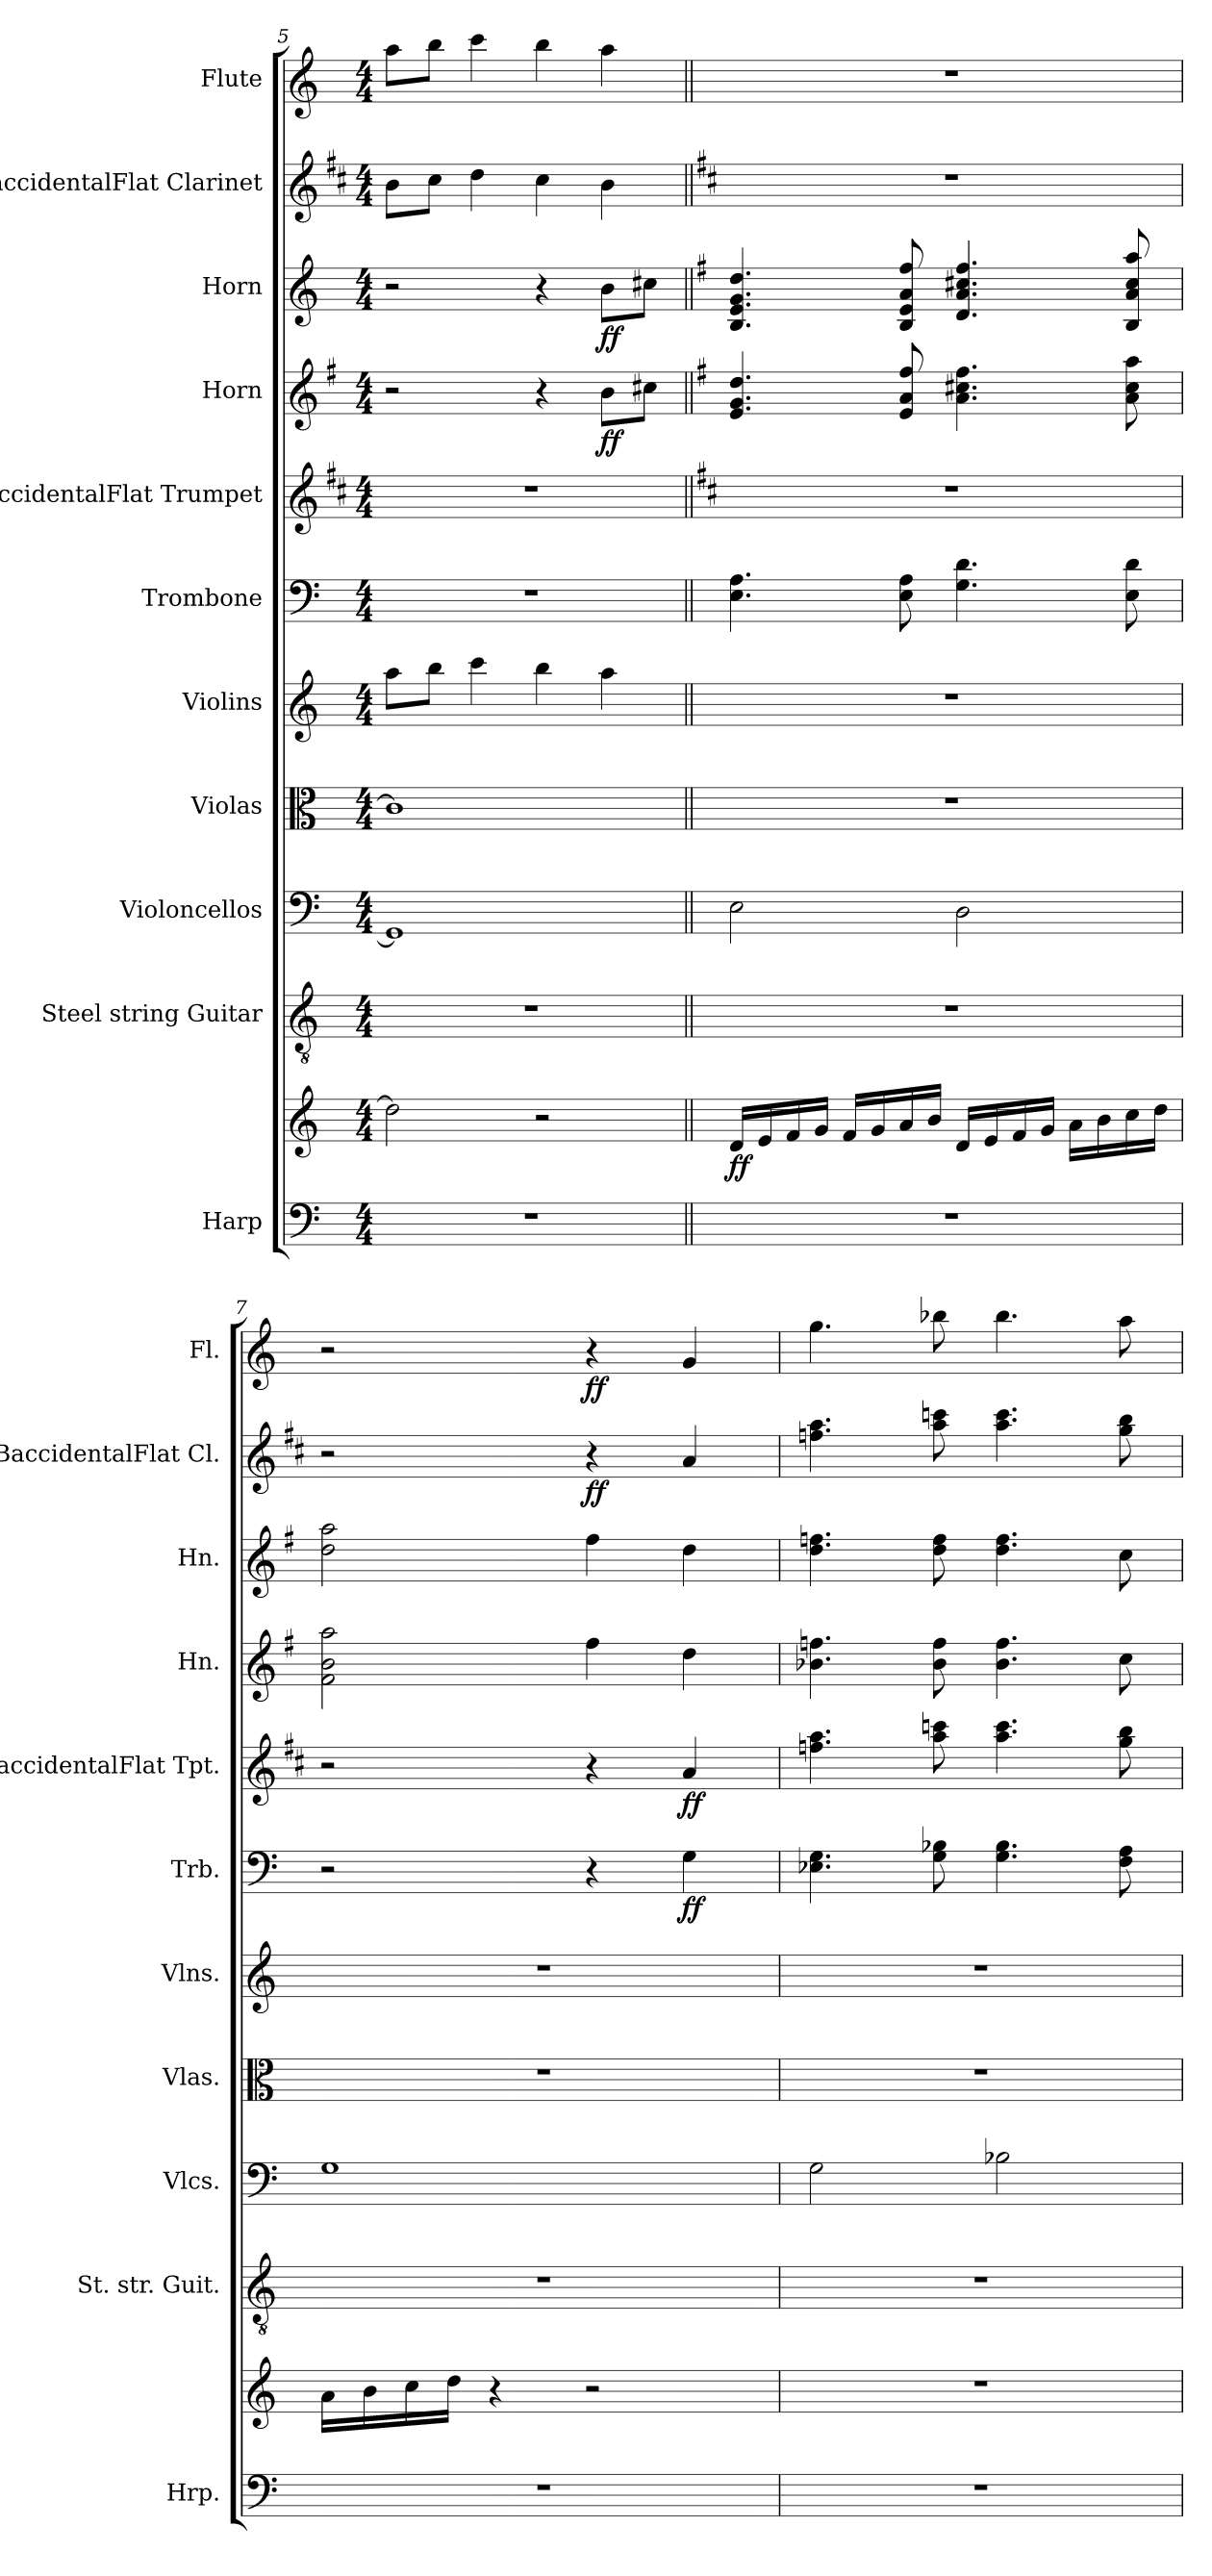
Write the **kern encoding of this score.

**kern	**kern	**dynam	**kern	**kern	**kern	**kern	**kern	**dynam	**kern	**dynam	**kern	**dynam	**kern	**dynam	**kern	**dynam	**kern	**dynam
*part11	*part11	*part11	*part10	*part9	*part8	*part7	*part6	*part6	*part5	*part5	*part4	*part4	*part3	*part3	*part2	*part2	*part1	*part1
*staff12	*staff11	*staff11/12	*staff10	*staff9	*staff8	*staff7	*staff6	*staff6	*staff5	*staff5	*staff4	*staff4	*staff3	*staff3	*staff2	*staff2	*staff1	*staff1
*I"Harp	*	*	*I"Steel string Guitar	*I"Violoncellos	*I"Violas	*I"Violins	*I"Trombone	*	*I"BaccidentalFlat Trumpet	*	*I"Horn	*	*I"Horn	*	*I"BaccidentalFlat Clarinet	*	*I"Flute	*
*I'Hrp.	*	*	*I'St. str. Guit.	*I'Vlcs.	*I'Vlas.	*I'Vlns.	*I'Trb.	*	*I'BaccidentalFlat Tpt.	*	*I'Hn.	*	*I'Hn.	*	*I'BaccidentalFlat Cl.	*	*I'Fl.	*
*clefF4	*clefG2	*	*clefGv2	*clefF4	*clefC3	*clefG2	*clefF4	*	*clefG2	*	*clefG2	*	*clefG2	*	*clefG2	*	*clefG2	*
*	*	*	*	*	*	*	*	*	*ITrd1c2	*	*ITrd4c7	*	*ITrd4c7	*	*ITrd1c2	*	*	*
*k[]	*k[]	*	*k[]	*k[]	*k[]	*k[]	*k[]	*	*k[]	*	*k[]	*	*k[b-]	*	*k[]	*	*k[]	*
*M4/4	*M4/4	*	*M4/4	*M4/4	*M4/4	*M4/4	*M4/4	*	*M4/4	*	*M4/4	*	*M4/4	*	*M4/4	*	*M4/4	*
=5	=5	=5	=5	=5	=5	=5	=5	=5	=5	=5	=5	=5	=5	=5	=5	=5	=5	=5
1r	2dd\]	.	1r	1GG]	1c]	8aa\L	1r	.	1r	.	2r	.	2r	.	8a\L	.	8aa\L	.
.	.	.	.	.	.	8bb\J	.	.	.	.	.	.	.	.	8b\J	.	8bb\J	.
.	.	.	.	.	.	4ccc\	.	.	.	.	.	.	.	.	4cc\	.	4ccc\	.
.	2r	.	.	.	.	4bb\	.	.	.	.	4r	.	4r	.	4b\	.	4bb\	.
!	!	!	!	!	!	!	!	!	!	!	!	!LO:DY:b	!	!LO:DY:b	!	!	!	!
.	.	.	.	.	.	4aa\	.	.	.	.	8e\L	ff	8e\L	ff	4a\	.	4aa\	.
.	.	.	.	.	.	.	.	.	.	.	8f#X\J	.	8f#X\J	.	.	.	.	.
!!LO:PB:g=z
=6||	=6||	=6||	=6||	=6||	=6||	=6||	=6||	=6||	=6||	=6||	=6||	=6||	=6||	=6||	=6||	=6||	=6||	=6||
*	*	*	*	*	*	*	*	*	*	*	*	*	*k[]	*	*	*	*	*
!	!	!LO:DY:b	!	!	!	!	!	!	!	!	!	!	!	!	!	!	!	!
1r	16d/LL	ff	1r	2E\	1r	1r	4.E\ 4.A\	.	1r	.	4.A/ 4.c/ 4.g/	.	4.E/ 4.A/ 4.c/ 4.g/	.	1r	.	1r	.
.	16e/	.	.	.	.	.	.	.	.	.	.	.	.	.	.	.	.	.
.	16f/	.	.	.	.	.	.	.	.	.	.	.	.	.	.	.	.	.
.	16g/JJ	.	.	.	.	.	.	.	.	.	.	.	.	.	.	.	.	.
.	16f/LL	.	.	.	.	.	.	.	.	.	.	.	.	.	.	.	.	.
.	16g/	.	.	.	.	.	.	.	.	.	.	.	.	.	.	.	.	.
.	16a/	.	.	.	.	.	8E\ 8A\	.	.	.	8A/ 8d/ 8b/	.	8E/ 8A/ 8d/ 8b/	.	.	.	.	.
.	16b/JJ	.	.	.	.	.	.	.	.	.	.	.	.	.	.	.	.	.
.	16d/LL	.	.	2D\	.	.	4.G\ 4.d\	.	.	.	4.d\ 4.f#X\ 4.b\	.	4.G/ 4.d/ 4.f#X/ 4.b/	.	.	.	.	.
.	16e/	.	.	.	.	.	.	.	.	.	.	.	.	.	.	.	.	.
.	16f/	.	.	.	.	.	.	.	.	.	.	.	.	.	.	.	.	.
.	16g/JJ	.	.	.	.	.	.	.	.	.	.	.	.	.	.	.	.	.
.	16a\LL	.	.	.	.	.	.	.	.	.	.	.	.	.	.	.	.	.
.	16b\	.	.	.	.	.	.	.	.	.	.	.	.	.	.	.	.	.
.	16cc\	.	.	.	.	.	8E\ 8d\	.	.	.	8d\ 8f#\ 8dd\	.	8E/ 8d/ 8f#/ 8dd/	.	.	.	.	.
.	16dd\JJ	.	.	.	.	.	.	.	.	.	.	.	.	.	.	.	.	.
=7	=7	=7	=7	=7	=7	=7	=7	=7	=7	=7	=7	=7	=7	=7	=7	=7	=7	=7
1r	16a\LL	.	1r	1G	1r	1r	2r	.	2r	.	2B\ 2e\ 2dd\	.	2g\ 2dd\	.	2r	.	2r	.
.	16b\	.	.	.	.	.	.	.	.	.	.	.	.	.	.	.	.	.
.	16cc\	.	.	.	.	.	.	.	.	.	.	.	.	.	.	.	.	.
.	16dd\JJ	.	.	.	.	.	.	.	.	.	.	.	.	.	.	.	.	.
.	4r	.	.	.	.	.	.	.	.	.	.	.	.	.	.	.	.	.
!	!	!	!	!	!	!	!	!	!	!	!	!	!	!	!	!LO:DY:b	!	!LO:DY:b
.	2r	.	.	.	.	.	4r	.	4r	.	4b\	.	4b\	.	4r	ff	4r	ff
!	!	!	!	!	!	!	!	!LO:DY:b	!	!LO:DY:b	!	!	!	!	!	!	!	!
.	.	.	.	.	.	.	4G\	ff	4g/	ff	4g\	.	4g\	.	4g/	.	4g/	.
=8	=8	=8	=8	=8	=8	=8	=8	=8	=8	=8	=8	=8	=8	=8	=8	=8	=8	=8
1r	1r	.	1r	2G\	1r	1r	4.E-X\ 4.G\	.	4.ee-X\ 4.gg\	.	4.e-X\ 4.b-X\	.	4.g\ 4.b-X\	.	4.ee-X\ 4.gg\	.	4.gg\	.
.	.	.	.	.	.	.	8G\ 8B-X\	.	8gg\ 8bb-X\	.	8e-\ 8b-\	.	8g\ 8b-\	.	8gg\ 8bb-X\	.	8bb-X\	.
.	.	.	.	2B-X\	.	.	4.G\ 4.B-\	.	4.gg\ 4.bb-\	.	4.e-\ 4.b-\	.	4.g\ 4.b-\	.	4.gg\ 4.bb-\	.	4.bb-\	.
.	.	.	.	.	.	.	8F\ 8A\	.	8ff\ 8aa\	.	8f\	.	8f\	.	8ff\ 8aa\	.	8aa\	.
=	=	=	=	=	=	=	=	=	=	=	=	=	=	=	=	=	=	=
*-	*-	*-	*-	*-	*-	*-	*-	*-	*-	*-	*-	*-	*-	*-	*-	*-	*-	*-
